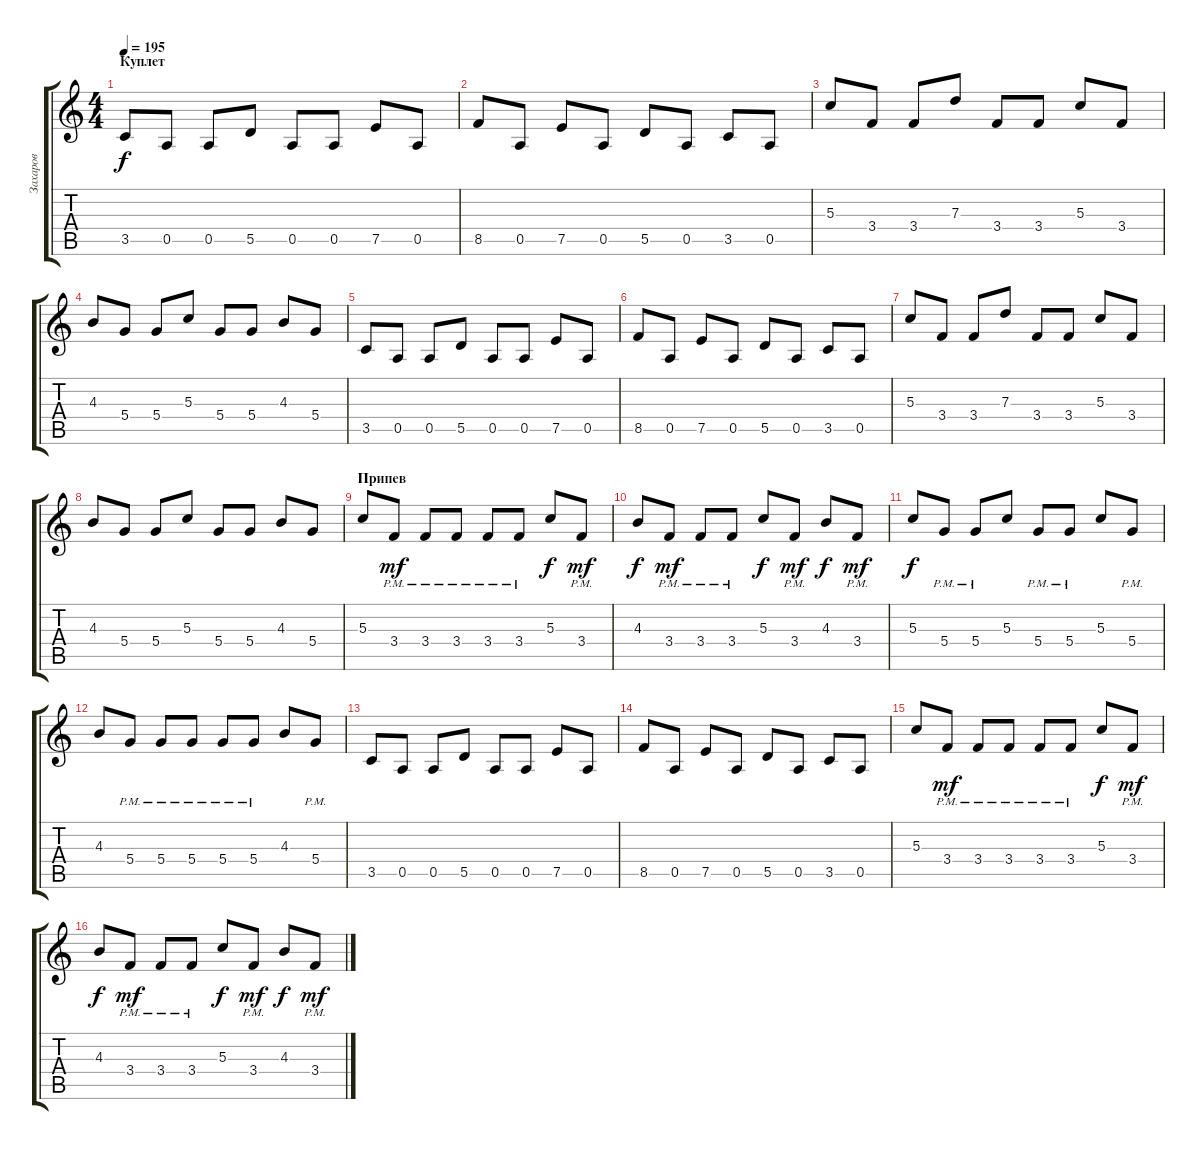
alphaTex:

\track ("Захаров" "Захаров") {instrument distortionguitar}
\staff {score tabs}
\tuning (E4 B3 G3 D3 A2 E2) {hide}
\ts (4 4)
\section ("" "Куплет")
\tempo 195
\clef g2
\ks c
3.5.8{dy f} 0.5.8 0.5.8 5.5.8 0.5.8 0.5.8 7.5.8 0.5.8 |
8.5.8 0.5.8 7.5.8 0.5.8 5.5.8 0.5.8 3.5.8 0.5.8 |
5.3.8 3.4.8 3.4.8 7.3.8 3.4.8 3.4.8 5.3.8 3.4.8 |
4.3.8 5.4.8 5.4.8 5.3.8 5.4.8 5.4.8 4.3.8 5.4.8 |
3.5.8 0.5.8 0.5.8 5.5.8 0.5.8 0.5.8 7.5.8 0.5.8 |
8.5.8 0.5.8 7.5.8 0.5.8 5.5.8 0.5.8 3.5.8 0.5.8 |
5.3.8 3.4.8 3.4.8 7.3.8 3.4.8 3.4.8 5.3.8 3.4.8 |
4.3.8 5.4.8 5.4.8 5.3.8 5.4.8 5.4.8 4.3.8 5.4.8 |
\section ("" "Припев")
5.3.8 3.4{pm}.8{dy mf} 3.4{pm}.8 3.4{pm}.8 3.4{pm}.8 3.4{pm}.8 5.3.8{dy f} 3.4{pm}.8{dy mf} |
4.3.8{dy f} 3.4{pm}.8{dy mf} 3.4{pm}.8 3.4{pm}.8 5.3.8{dy f} 3.4{pm}.8{dy mf} 4.3.8{dy f} 3.4{pm}.8{dy mf} |
5.3.8{dy f} 5.4{pm}.8 5.4{pm}.8 5.3.8 5.4{pm}.8 5.4{pm}.8 5.3.8 5.4{pm}.8 |
4.3.8 5.4{pm}.8 5.4{pm}.8 5.4{pm}.8 5.4{pm}.8 5.4{pm}.8 4.3.8 5.4{pm}.8 |
3.5.8 0.5.8 0.5.8 5.5.8 0.5.8 0.5.8 7.5.8 0.5.8 |
8.5.8 0.5.8 7.5.8 0.5.8 5.5.8 0.5.8 3.5.8 0.5.8 |
5.3.8 3.4{pm}.8{dy mf} 3.4{pm}.8 3.4{pm}.8 3.4{pm}.8 3.4{pm}.8 5.3.8{dy f} 3.4{pm}.8{dy mf} |
4.3.8{dy f} 3.4{pm}.8{dy mf} 3.4{pm}.8 3.4{pm}.8 5.3.8{dy f} 3.4{pm}.8{dy mf} 4.3.8{dy f} 3.4{pm}.8{dy mf}
